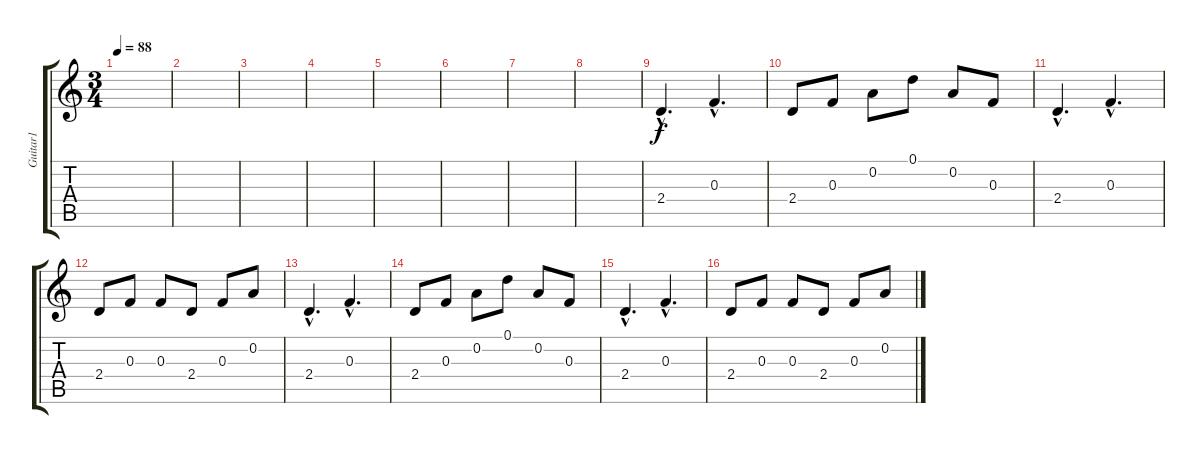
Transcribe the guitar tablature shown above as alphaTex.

\track ("Guitar1" "Guitar1") {instrument electricguitarclean}
\staff {score tabs}
\tuning (D4 A3 F3 C3 G2 C2) {hide}
\ts (3 4)
\tempo 88
\clef g2
\ks c
|
|
|
|
|
|
|
|
2.4{hac}.4{d} 0.3{hac}.4{d} |
2.4.8 0.3.8 0.2.8 0.1.8 0.2.8 0.3.8 |
2.4{hac}.4{d} 0.3{hac}.4{d} |
2.4.8 0.3.8 0.3.8 2.4.8 0.3.8 0.2.8 |
2.4{hac}.4{d} 0.3{hac}.4{d} |
2.4.8 0.3.8 0.2.8 0.1.8 0.2.8 0.3.8 |
2.4{hac}.4{d} 0.3{hac}.4{d} |
2.4.8 0.3.8 0.3.8 2.4.8 0.3.8 0.2.8
